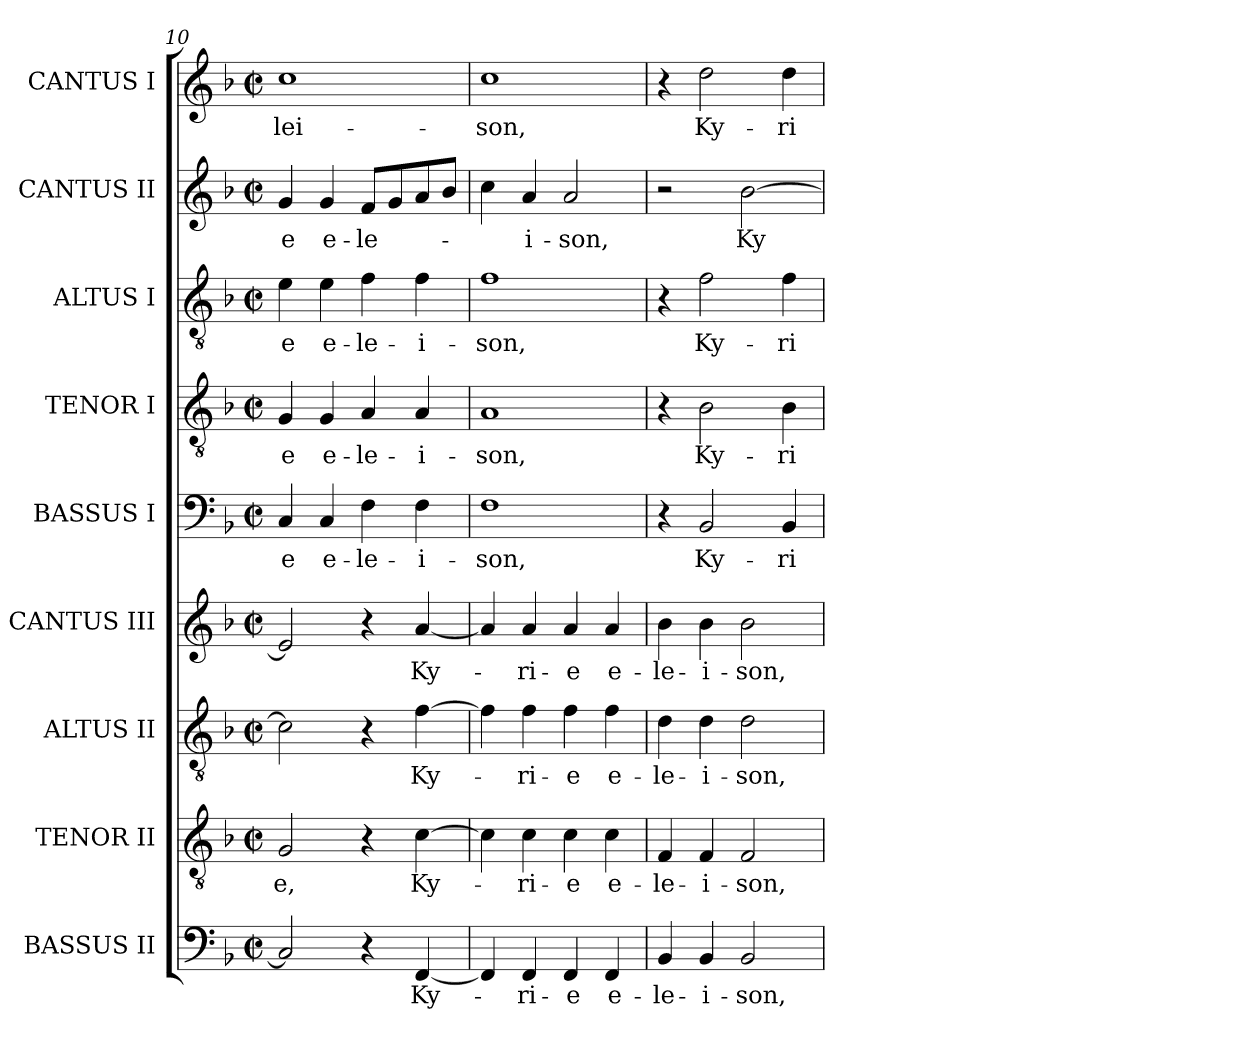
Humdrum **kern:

**kern	**text	**kern	**text	**kern	**text	**kern	**text	**kern	**text	**kern	**text	**kern	**text	**kern	**text	**kern	**text
*part9	*part9	*part8	*part8	*part7	*part7	*part6	*part6	*part5	*part5	*part4	*part4	*part3	*part3	*part2	*part2	*part1	*part1
*staff9	*staff9	*staff8	*staff8	*staff7	*staff7	*staff6	*staff6	*staff5	*staff5	*staff4	*staff4	*staff3	*staff3	*staff2	*staff2	*staff1	*staff1
*I"BASSUS II	*	*I"TENOR II	*	*I"ALTUS II	*	*I"CANTUS III	*	*I"BASSUS I	*	*I"TENOR I	*	*I"ALTUS I	*	*I"CANTUS II	*	*I"CANTUS I	*
*I'B. II	*	*I'T. II	*	*I'A. II	*	*I'C. III	*	*I'B. I	*	*I'T. I	*	*I'A. I	*	*I'C. II	*	*I'C. I	*
*clefF4	*	*clefGv2	*	*clefGv2	*	*clefG2	*	*clefF4	*	*clefGv2	*	*clefGv2	*	*clefG2	*	*clefG2	*
*	*	*ITrd7c12	*	*ITrd7c12	*	*	*	*	*	*ITrd7c12	*	*ITrd7c12	*	*	*	*	*
*k[b-]	*	*k[b-]	*	*k[b-]	*	*k[b-]	*	*k[b-]	*	*k[b-]	*	*k[b-]	*	*k[b-]	*	*k[b-]	*
*F:	*	*F:	*	*F:	*	*F:	*	*F:	*	*F:	*	*F:	*	*F:	*	*F:	*
*M2/2	*	*M2/2	*	*M2/2	*	*M2/2	*	*M2/2	*	*M2/2	*	*M2/2	*	*M2/2	*	*M2/2	*
*met(c|)	*	*met(c|)	*	*met(c|)	*	*met(c|)	*	*met(c|)	*	*met(c|)	*	*met(c|)	*	*met(c|)	*	*met(c|)	*
=10	=10	=10	=10	=10	=10	=10	=10	=10	=10	=10	=10	=10	=10	=10	=10	=10	=10
!	!	!	!LO:LY:b:color=#000000	!	!	!	!	!	!	!	!	!	!	!	!	!	!
!	!	!	!	!	!	!	!	!	!LO:LY:b:color=#000000	!	!	!	!	!	!	!	!
!	!	!	!	!	!	!	!	!	!	!	!LO:LY:b:color=#000000	!	!	!	!	!	!
!	!	!	!	!	!	!	!	!	!	!	!	!	!LO:LY:b:color=#000000	!	!	!	!
!	!	!	!	!	!	!	!	!	!	!	!	!	!	!	!LO:LY:b:color=#000000	!	!
!	!	!	!	!	!	!	!	!	!	!	!	!	!	!	!	!	!LO:LY:b:color=#000000
2Ci/]	.	2GGi/	-e,	2Ci\]	.	2ei/]	.	4Ci/	-e	4GGi/	-e	4Ei\	-e	4gi/	-e	1cci	-lei-
!	!	!	!	!	!	!	!	!	!LO:LY:b:color=#000000	!	!	!	!	!	!	!	!
!	!	!	!	!	!	!	!	!	!	!	!LO:LY:b:color=#000000	!	!	!	!	!	!
!	!	!	!	!	!	!	!	!	!	!	!	!	!LO:LY:b:color=#000000	!	!	!	!
!	!	!	!	!	!	!	!	!	!	!	!	!	!	!	!LO:LY:b:color=#000000	!	!
.	.	.	.	.	.	.	.	4Ci/	e-	4GGi/	e-	4Ei\	e-	4gi/	e-	.	.
!	!	!	!	!	!	!	!	!	!LO:LY:b:color=#000000	!	!	!	!	!	!	!	!
!	!	!	!	!	!	!	!	!	!	!	!LO:LY:b:color=#000000	!	!	!	!	!	!
!	!	!	!	!	!	!	!	!	!	!	!	!	!LO:LY:b:color=#000000	!	!	!	!
!	!	!	!	!	!	!	!	!	!	!	!	!	!	!	!LO:LY:b:color=#000000	!	!
4r	.	4r	.	4r	.	4r	.	4Fi\	-le-	4AAi/	-le-	4Fi\	-le-	8fi/L	-le-	.	.
.	.	.	.	.	.	.	.	.	.	.	.	.	.	8gi/	.	.	.
!	!LO:LY:b:color=#000000	!	!	!	!	!	!	!	!	!	!	!	!	!	!	!	!
!	!	!	!LO:LY:b:color=#000000	!	!	!	!	!	!	!	!	!	!	!	!	!	!
!	!	!	!	!	!LO:LY:b:color=#000000	!	!	!	!	!	!	!	!	!	!	!	!
!	!	!	!	!	!	!	!LO:LY:b:color=#000000	!	!	!	!	!	!	!	!	!	!
!	!	!	!	!	!	!	!	!	!LO:LY:b:color=#000000	!	!	!	!	!	!	!	!
!	!	!	!	!	!	!	!	!	!	!	!LO:LY:b:color=#000000	!	!	!	!	!	!
!	!	!	!	!	!	!	!	!	!	!	!	!	!LO:LY:b:color=#000000	!	!	!	!
[<4FFi/	Ky-	[>4Ci\	Ky-	[>4Fi\	Ky-	[<4ai/	Ky-	4Fi\	-i-	4AAi/	-i-	4Fi\	-i-	8ai/	.	.	.
.	.	.	.	.	.	.	.	.	.	.	.	.	.	8b-i/J	.	.	.
=11	=11	=11	=11	=11	=11	=11	=11	=11	=11	=11	=11	=11	=11	=11	=11	=11	=11
!	!	!	!	!	!	!	!	!	!LO:LY:b:color=#000000	!	!	!	!	!	!	!	!
!	!	!	!	!	!	!	!	!	!	!	!LO:LY:b:color=#000000	!	!	!	!	!	!
!	!	!	!	!	!	!	!	!	!	!	!	!	!LO:LY:b:color=#000000	!	!	!	!
!	!	!	!	!	!	!	!	!	!	!	!	!	!	!	!	!	!LO:LY:b:color=#000000
4FFi/]	.	4Ci\]	.	4Fi\]	.	4ai/]	.	1Fi	-son,	1AAi	-son,	1Fi	-son,	4cci\	.	1cci	-son,
!	!LO:LY:b:color=#000000	!	!	!	!	!	!	!	!	!	!	!	!	!	!	!	!
!	!	!	!LO:LY:b:color=#000000	!	!	!	!	!	!	!	!	!	!	!	!	!	!
!	!	!	!	!	!LO:LY:b:color=#000000	!	!	!	!	!	!	!	!	!	!	!	!
!	!	!	!	!	!	!	!LO:LY:b:color=#000000	!	!	!	!	!	!	!	!	!	!
!	!	!	!	!	!	!	!	!	!	!	!	!	!	!	!LO:LY:b:color=#000000	!	!
4FFi/	-ri-	4Ci\	-ri-	4Fi\	-ri-	4ai/	-ri-	.	.	.	.	.	.	4ai/	-i-	.	.
!	!LO:LY:b:color=#000000	!	!	!	!	!	!	!	!	!	!	!	!	!	!	!	!
!	!	!	!LO:LY:b:color=#000000	!	!	!	!	!	!	!	!	!	!	!	!	!	!
!	!	!	!	!	!LO:LY:b:color=#000000	!	!	!	!	!	!	!	!	!	!	!	!
!	!	!	!	!	!	!	!LO:LY:b:color=#000000	!	!	!	!	!	!	!	!	!	!
!	!	!	!	!	!	!	!	!	!	!	!	!	!	!	!LO:LY:b:color=#000000	!	!
4FFi/	-e	4Ci\	-e	4Fi\	-e	4ai/	-e	.	.	.	.	.	.	2ai/	-son,	.	.
!	!LO:LY:b:color=#000000	!	!	!	!	!	!	!	!	!	!	!	!	!	!	!	!
!	!	!	!LO:LY:b:color=#000000	!	!	!	!	!	!	!	!	!	!	!	!	!	!
!	!	!	!	!	!LO:LY:b:color=#000000	!	!	!	!	!	!	!	!	!	!	!	!
!	!	!	!	!	!	!	!LO:LY:b:color=#000000	!	!	!	!	!	!	!	!	!	!
4FFi/	e-	4Ci\	e-	4Fi\	e-	4ai/	e-	.	.	.	.	.	.	.	.	.	.
=12	=12	=12	=12	=12	=12	=12	=12	=12	=12	=12	=12	=12	=12	=12	=12	=12	=12
!	!LO:LY:b:color=#000000	!	!	!	!	!	!	!	!	!	!	!	!	!	!	!	!
!	!	!	!LO:LY:b:color=#000000	!	!	!	!	!	!	!	!	!	!	!	!	!	!
!	!	!	!	!	!LO:LY:b:color=#000000	!	!	!	!	!	!	!	!	!	!	!	!
!	!	!	!	!	!	!	!LO:LY:b:color=#000000	!	!	!	!	!	!	!	!	!	!
4BB-i/	-le-	4FFi/	-le-	4Di\	-le-	4b-i\	-le-	4r	.	4r	.	4r	.	2r	.	4r	.
!	!LO:LY:b:color=#000000	!	!	!	!	!	!	!	!	!	!	!	!	!	!	!	!
!	!	!	!LO:LY:b:color=#000000	!	!	!	!	!	!	!	!	!	!	!	!	!	!
!	!	!	!	!	!LO:LY:b:color=#000000	!	!	!	!	!	!	!	!	!	!	!	!
!	!	!	!	!	!	!	!LO:LY:b:color=#000000	!	!	!	!	!	!	!	!	!	!
!	!	!	!	!	!	!	!	!	!LO:LY:b:color=#000000	!	!	!	!	!	!	!	!
!	!	!	!	!	!	!	!	!	!	!	!LO:LY:b:color=#000000	!	!	!	!	!	!
!	!	!	!	!	!	!	!	!	!	!	!	!	!LO:LY:b:color=#000000	!	!	!	!
!	!	!	!	!	!	!	!	!	!	!	!	!	!	!	!	!	!LO:LY:b:color=#000000
4BB-i/	-i-	4FFi/	-i-	4Di\	-i-	4b-i\	-i-	2BB-i/	Ky-	2BB-i\	Ky-	2Fi\	Ky-	.	.	2ddi\	Ky-
!	!LO:LY:b:color=#000000	!	!	!	!	!	!	!	!	!	!	!	!	!	!	!	!
!	!	!	!LO:LY:b:color=#000000	!	!	!	!	!	!	!	!	!	!	!	!	!	!
!	!	!	!	!	!LO:LY:b:color=#000000	!	!	!	!	!	!	!	!	!	!	!	!
!	!	!	!	!	!	!	!LO:LY:b:color=#000000	!	!	!	!	!	!	!	!	!	!
!	!	!	!	!	!	!	!	!	!	!	!	!	!	!	!LO:LY:b:color=#000000	!	!
2BB-i/	-son,	2FFi/	-son,	2Di\	-son,	2b-i\	-son,	.	.	.	.	.	.	[>2b-i\	Ky-	.	.
!	!	!	!	!	!	!	!	!	!LO:LY:b:color=#000000	!	!	!	!	!	!	!	!
!	!	!	!	!	!	!	!	!	!	!	!LO:LY:b:color=#000000	!	!	!	!	!	!
!	!	!	!	!	!	!	!	!	!	!	!	!	!LO:LY:b:color=#000000	!	!	!	!
!	!	!	!	!	!	!	!	!	!	!	!	!	!	!	!	!	!LO:LY:b:color=#000000
.	.	.	.	.	.	.	.	4BB-i/	-ri-	4BB-i\	-ri-	4Fi\	-ri-	.	.	4ddi\	-ri-
=	=	=	=	=	=	=	=	=	=	=	=	=	=	=	=	=	=
*-	*-	*-	*-	*-	*-	*-	*-	*-	*-	*-	*-	*-	*-	*-	*-	*-	*-
